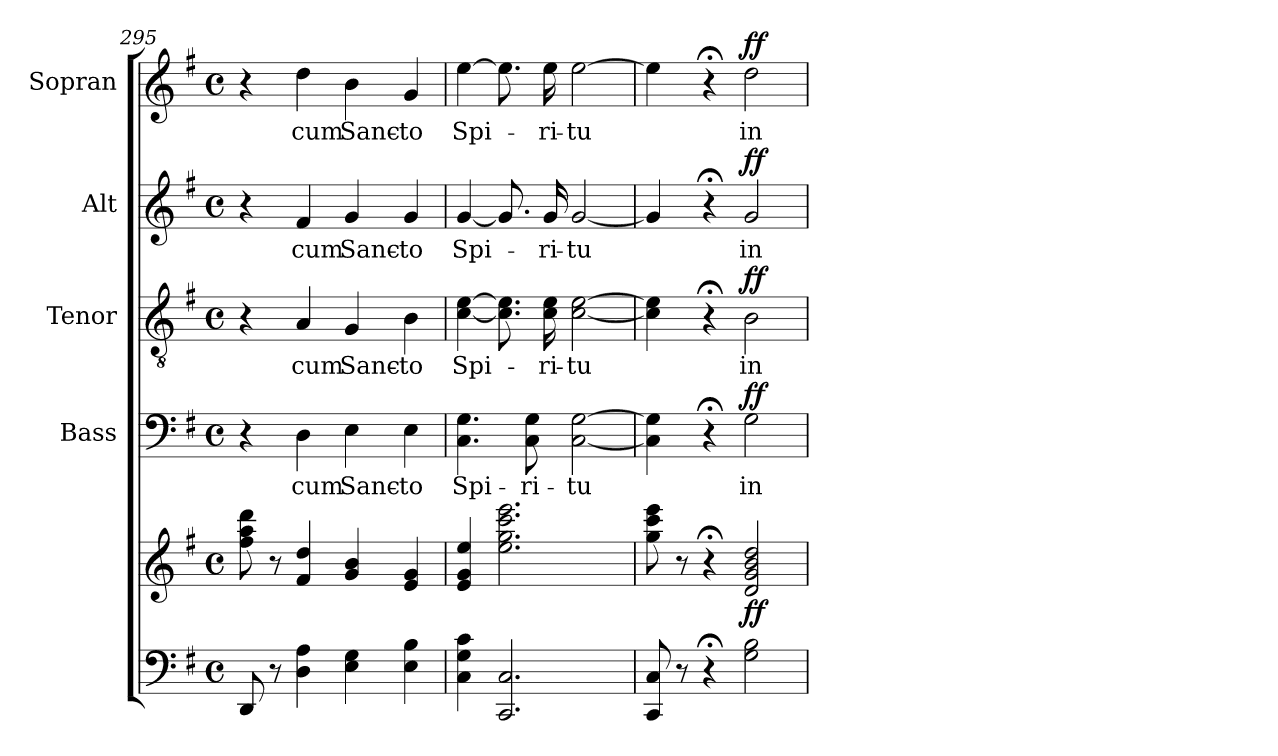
**kern	**kern	**dynam	**kern	**text	**dynam	**kern	**text	**dynam	**kern	**text	**dynam	**kern	**text	**dynam
*part5	*part5	*part5	*part4	*part4	*part4	*part3	*part3	*part3	*part2	*part2	*part2	*part1	*part1	*part1
*staff6	*staff5	*staff5/6	*staff4	*staff4	*staff4	*staff3	*staff3	*staff3	*staff2	*staff2	*staff2	*staff1	*staff1	*staff1
*	*	*	*I"Bass	*	*	*I"Tenor	*	*	*I"Alt	*	*	*I"Sopran	*	*
*	*	*	*I'B.	*	*	*I'T.	*	*	*I'A.	*	*	*I'S.	*	*
*clefF4	*clefG2	*	*clefF4	*	*	*clefGv2	*	*	*clefG2	*	*	*clefG2	*	*
*k[f#]	*k[f#]	*	*k[f#]	*	*	*k[f#]	*	*	*k[f#]	*	*	*k[f#]	*	*
*G:	*G:	*	*G:	*	*	*G:	*	*	*G:	*	*	*G:	*	*
*M4/4	*M4/4	*	*M4/4	*	*	*M4/4	*	*	*M4/4	*	*	*M4/4	*	*
*met(c)	*met(c)	*	*met(c)	*	*	*met(c)	*	*	*met(c)	*	*	*met(c)	*	*
=295	=295	=295	=295	=295	=295	=295	=295	=295	=295	=295	=295	=295	=295	=295
8DD/	8ff#\ 8aa\ 8ddd\	.	4r	.	.	4r	.	.	4r	.	.	4r	.	.
8r	8r	.	.	.	.	.	.	.	.	.	.	.	.	.
!	!	!	!	!LO:LY:b	!	!	!LO:LY:b	!	!	!LO:LY:b	!	!	!LO:LY:b	!
4D\ 4A\	4f#/ 4dd/	.	4D\	cum	.	4A/	cum	.	4f#/	cum	.	4dd\	cum	.
!	!	!	!	!LO:LY:b	!	!	!LO:LY:b	!	!	!LO:LY:b	!	!	!LO:LY:b	!
4E\ 4G\	4g/ 4b/	.	4E\	Sanc-	.	4G/	Sanc-	.	4g/	Sanc-	.	4b\	Sanc-	.
!	!	!	!	!LO:LY:b	!	!	!LO:LY:b	!	!	!LO:LY:b	!	!	!LO:LY:b	!
4E\ 4B\	4e/ 4g/	.	4E\	-to	.	4B\	-to	.	4g/	-to	.	4g/	-to	.
=296	=296	=296	=296	=296	=296	=296	=296	=296	=296	=296	=296	=296	=296	=296
!	!	!	!	!LO:LY:b	!	!	!LO:LY:b	!	!	!LO:LY:b	!	!	!LO:LY:b	!
4C\ 4G\ 4c\	4e/ 4g/ 4ee/	.	4.C\ 4.G\	Spi-	.	[4c\ [4e\	Spi-	.	[4g/	Spi-	.	[4ee\	Spi-	.
2.CC/ 2.C/	2.ee\ 2.gg\ 2.ccc\ 2.eee\	.	.	.	.	8.c\] 8.e\]	.	.	8.g/]	.	.	8.ee\]	.	.
!	!	!	!	!LO:LY:b	!	!	!	!	!	!	!	!	!	!
.	.	.	8C\ 8G\	-ri-	.	.	.	.	.	.	.	.	.	.
!	!	!	!	!	!	!	!LO:LY:b	!	!	!LO:LY:b	!	!	!LO:LY:b	!
.	.	.	.	.	.	16c\ 16e\	-ri-	.	16g/	-ri-	.	16ee\	-ri-	.
!	!	!	!	!LO:LY:b	!	!	!LO:LY:b	!	!	!LO:LY:b	!	!	!LO:LY:b	!
.	.	.	[2C\ [2G\	-tu	.	[2c\ [2e\	-tu	.	[2g/	-tu	.	[2ee\	-tu	.
!!LO:LB:g=z
=297	=297	=297	=297	=297	=297	=297	=297	=297	=297	=297	=297	=297	=297	=297
8CC/ 8C/	8gg\ 8ccc\ 8eee\	.	4C\] 4G\]	.	.	4c\] 4e\]	.	.	4g/]	.	.	4ee\]	.	.
8r	8r	.	.	.	.	.	.	.	.	.	.	.	.	.
4r;<	4r;<	.	4r;<	.	.	4r;<	.	.	4r;<	.	.	4r;<	.	.
!	!	!LO:DY:b	!	!LO:LY:b	!LO:DY:a	!	!LO:LY:b	!LO:DY:a	!	!LO:LY:b	!LO:DY:a	!	!LO:LY:b	!LO:DY:a
2G\ 2B\	2d/ 2g/ 2b/ 2dd/	ff	2G\	in	ff	2B\	in	ff	2g/	in	ff	2dd\	in	ff
=	=	=	=	=	=	=	=	=	=	=	=	=	=	=
*-	*-	*-	*-	*-	*-	*-	*-	*-	*-	*-	*-	*-	*-	*-
